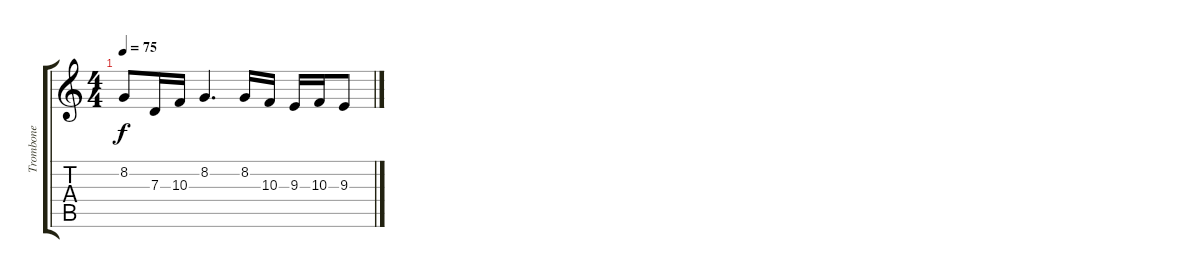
\track ("Trombone" "Trombone") {instrument trombone}
\staff {score tabs}
\tuning (E4 B3 G3 D3 A2 E2) {hide}
\ts (4 4)
\tempo 75
\clef g2
\ks c
8.2.8{dy f} 7.3.16 10.3.16 8.2.4{d} 8.2.16 10.3.16 9.3.16 10.3.16 9.3.8
